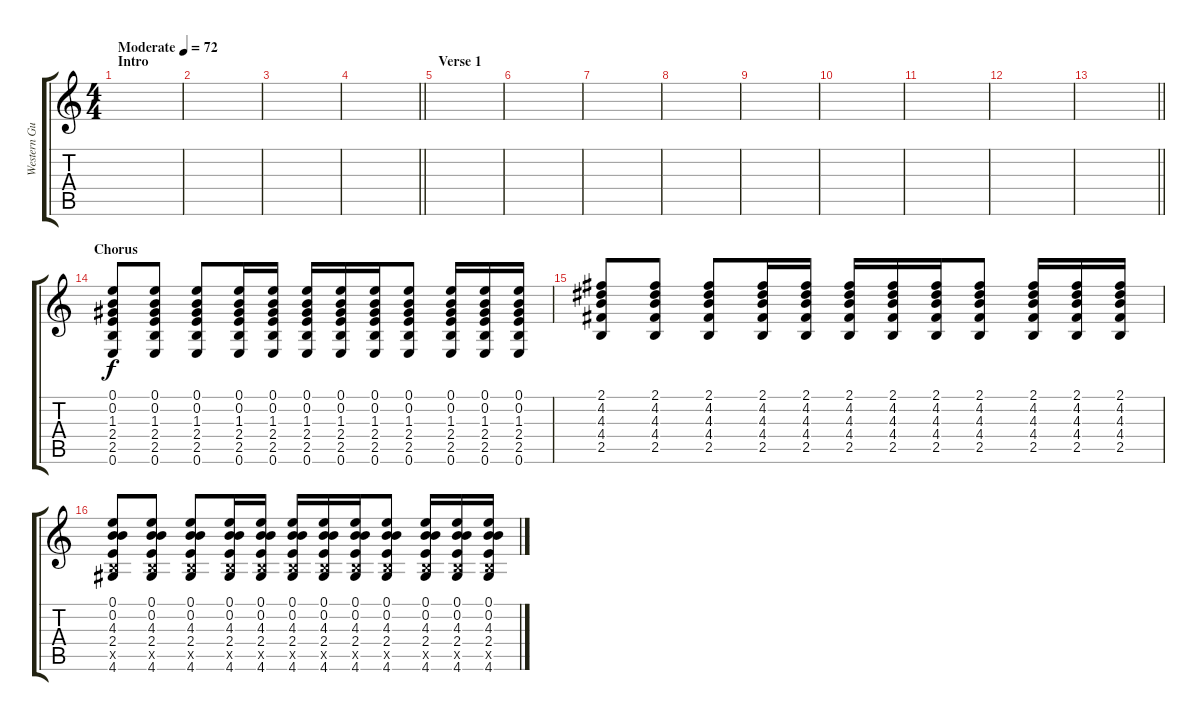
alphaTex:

\track ("Western Guitar" "Western Gu") {instrument acousticguitarsteel}
\staff {score tabs}
\tuning (E4 B3 G3 D3 A2 E2) {hide}
\ts (4 4)
\section ("" "Intro")
\tempo (72 "Moderate")
\clef g2
\ks c
|
|
|
\barLineRight lightlight
|
\section ("" "Verse 1")
|
|
|
|
|
|
|
|
\barLineRight lightlight
|
\section ("" "Chorus")
(0.1 0.2 1.3 2.4 2.5 0.6).8 (0.1 0.2 1.3 2.4 2.5 0.6).8 (0.1 0.2 1.3 2.4 2.5 0.6).8 (0.1 0.2 1.3 2.4 2.5 0.6).16 (0.1 0.2 1.3 2.4 2.5 0.6).16 (0.1 0.2 1.3 2.4 2.5 0.6).16 (0.1 0.2 1.3 2.4 2.5 0.6).16 (0.1 0.2 1.3 2.4 2.5 0.6).16 (0.1 0.2 1.3 2.4 2.5 0.6).8 (0.1 0.2 1.3 2.4 2.5 0.6).16 (0.1 0.2 1.3 2.4 2.5 0.6).16 (0.1 0.2 1.3 2.4 2.5 0.6).16 |
(2.1 4.2 4.3 4.4 2.5).8 (2.1 4.2 4.3 4.4 2.5).8 (2.1 4.2 4.3 4.4 2.5).8 (2.1 4.2 4.3 4.4 2.5).16 (2.1 4.2 4.3 4.4 2.5).16 (2.1 4.2 4.3 4.4 2.5).16 (2.1 4.2 4.3 4.4 2.5).16 (2.1 4.2 4.3 4.4 2.5).16 (2.1 4.2 4.3 4.4 2.5).8 (2.1 4.2 4.3 4.4 2.5).16 (2.1 4.2 4.3 4.4 2.5).16 (2.1 4.2 4.3 4.4 2.5).16 |
(0.1 0.2 4.3 2.4 2.5{x} 4.6).8 (0.1 0.2 4.3 2.4 2.5{x} 4.6).8 (0.1 0.2 4.3 2.4 2.5{x} 4.6).8 (0.1 0.2 4.3 2.4 2.5{x} 4.6).16 (0.1 0.2 4.3 2.4 2.5{x} 4.6).16 (0.1 0.2 4.3 2.4 2.5{x} 4.6).16 (0.1 0.2 4.3 2.4 2.5{x} 4.6).16 (0.1 0.2 4.3 2.4 2.5{x} 4.6).16 (0.1 0.2 4.3 2.4 2.5{x} 4.6).8 (0.1 0.2 4.3 2.4 2.5{x} 4.6).16 (0.1 0.2 4.3 2.4 2.5{x} 4.6).16 (0.1 0.2 4.3 2.4 2.5{x} 4.6).16
